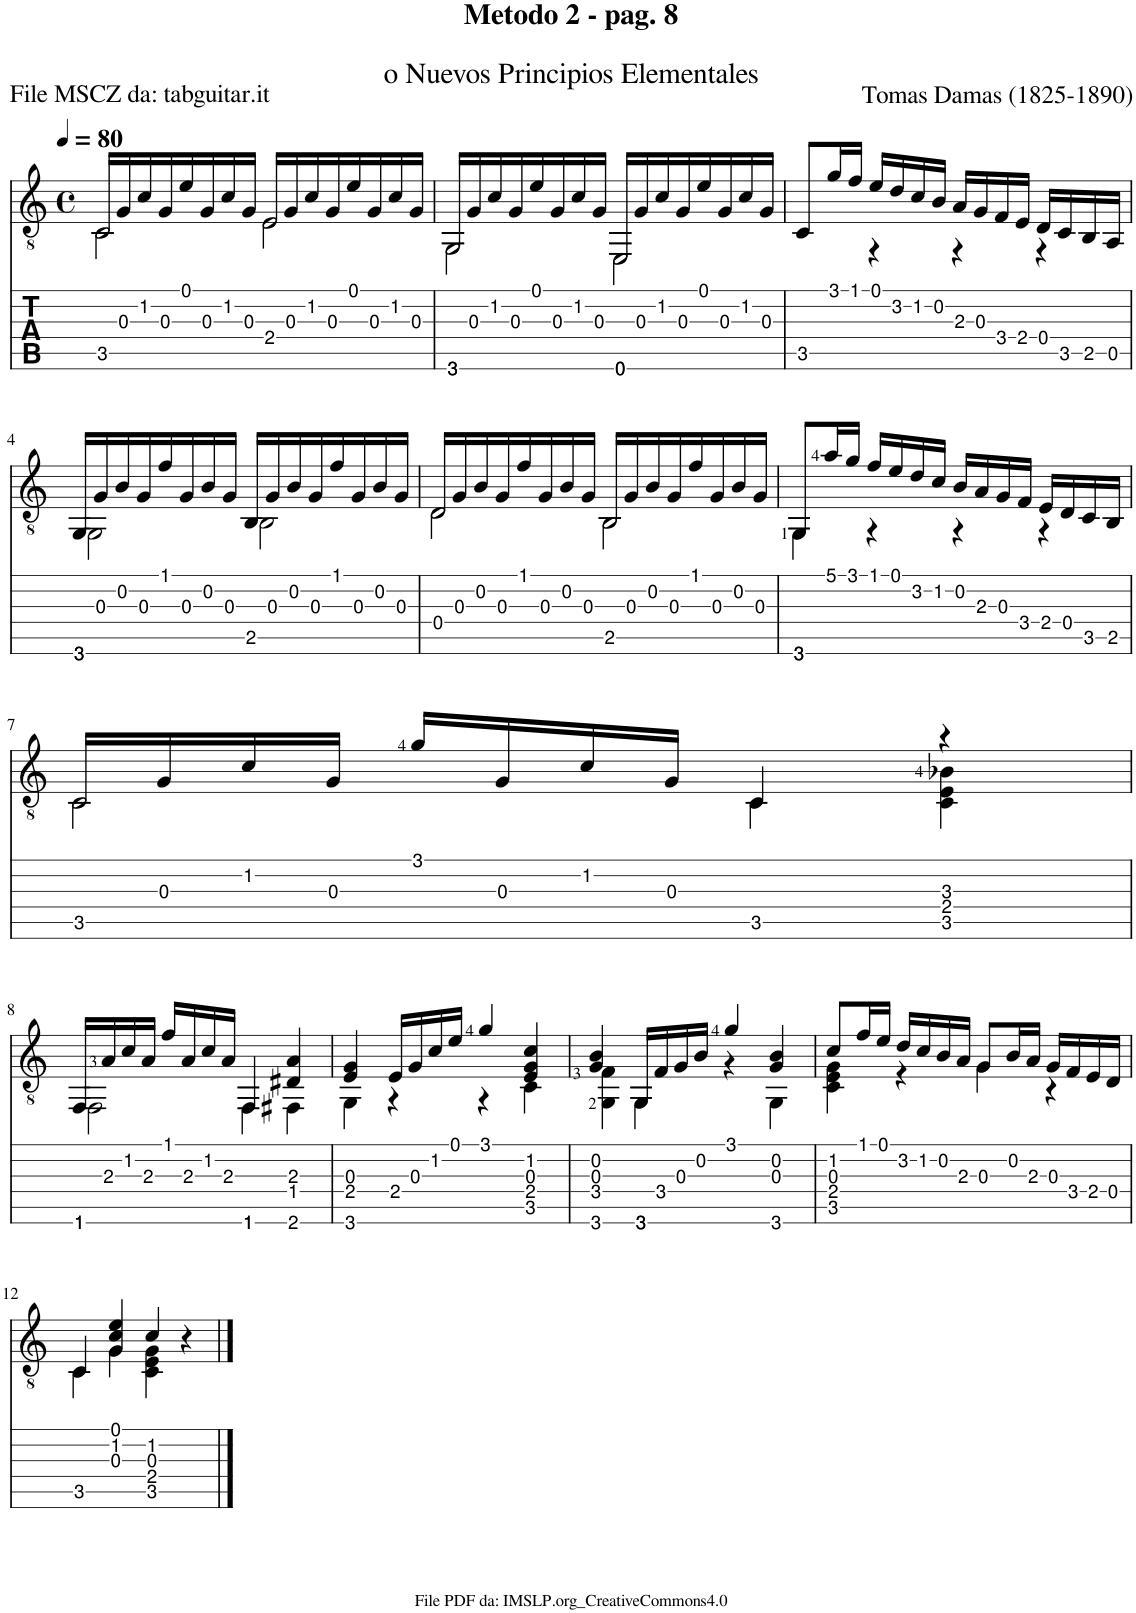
**kern	**kern
*part1	*part1
*staff2	*staff1
*I"Guitar	*
*I'Guit.	*
*stria6	*
*	*clefGv2
*k[]	*k[]
*M4/4	*M4/4
*met(c)	*met(c)
*MM80	*MM80
=1	=1
*^	*
!	!	!LO:N:head=open
*	*	*^
16CLL	2C	16C/LL	2C\
16GJ	.	16G/	.
16cL	.	16c/	.
16GJJ	.	16G/	.
16eLL	.	16e/	.
16GJ	.	16G/	.
16cL	.	16c/	.
16GJJ	.	16G/JJ	.
!	!	!LO:N:head=open	!
16ELL	2E	16E/LL	2E\
16GJ	.	16G/	.
16cL	.	16c/	.
16GJJ	.	16G/	.
16eLL	.	16e/	.
16GJ	.	16G/	.
16cL	.	16c/	.
16GJJ	.	16G/JJ	.
=2	=2	=2	=2
!	!	!LO:N:head=open	!
16GGLL	2GG	16GG/LL	2GG\
16GJ	.	16G/	.
16cL	.	16c/	.
16GJJ	.	16G/	.
16eLL	.	16e/	.
16GJ	.	16G/	.
16cL	.	16c/	.
16GJJ	.	16G/JJ	.
!	!	!LO:N:head=open	!
16EELL	2EE	16EE/LL	2EE\
16GJ	.	16G/	.
16cL	.	16c/	.
16GJJ	.	16G/	.
16eLL	.	16e/	.
16GJ	.	16G/	.
16cL	.	16c/	.
16GJJ	.	16G/JJ	.
=3	=3	=3	=3
8CL	4ryy	8C/L	4ryy
16gL	.	16g/L	.
16fJJ	.	16f/JJ	.
16eLL	4r	16e/LL	4r
16dJ	.	16d/	.
16cL	.	16c/	.
16BJJ	.	16B/JJ	.
16ALL	4r	16A/LL	4r
16GJ	.	16G/	.
16FL	.	16F/	.
16EJJ	.	16E/JJ	.
16DLL	4r	16D/LL	4r
16CJ	.	16C/	.
16BBL	.	16BB/	.
16AAJJ	.	16AA/JJ	.
!!LO:LB:g=z	!!
=4	=4	=4	=4
16GGLL	2GG	16GG/LL	2GG\
16GJ	.	16G/	.
16BL	.	16B/	.
16GJJ	.	16G/	.
16fLL	.	16f/	.
16GJ	.	16G/	.
16BL	.	16B/	.
16GJJ	.	16G/JJ	.
16BBLL	2BB	16BB/LL	2BB\
16GJ	.	16G/	.
16BL	.	16B/	.
16GJJ	.	16G/	.
16fLL	.	16f/	.
16GJ	.	16G/	.
16BL	.	16B/	.
16GJJ	.	16G/JJ	.
=5	=5	=5	=5
!	!	!LO:N:head=open	!
16DLL	2D	16D/LL	2D\
16GJ	.	16G/	.
16BL	.	16B/	.
16GJJ	.	16G/	.
16fLL	.	16f/	.
16GJ	.	16G/	.
16BL	.	16B/	.
16GJJ	.	16G/JJ	.
!	!	!LO:N:head=open	!
16BBLL	2BB	16BB/LL	2BB\
16GJ	.	16G/	.
16BL	.	16B/	.
16GJJ	.	16G/	.
16fLL	.	16f/	.
16GJ	.	16G/	.
16BL	.	16B/	.
16GJJ	.	16G/JJ	.
=6	=6	=6	=6
8GGL	4GG	8GG/L	4GG\
16aL	.	16a/L	.
16gJJ	.	16g/JJ	.
16fLL	4r	16f/LL	4r
16eJ	.	16e/	.
16dL	.	16d/	.
16cJJ	.	16c/JJ	.
16BLL	4r	16B/LL	4r
16AJ	.	16A/	.
16GL	.	16G/	.
16FJJ	.	16F/JJ	.
16ELL	4r	16E/LL	4r
16DJ	.	16D/	.
16CL	.	16C/	.
16BBJJ	.	16BB/JJ	.
!!LO:LB:g=z	!!
=7	=7	=7	=7
!	!	!LO:N:head=open	!
16CLL	2C	16C/LL	2C\
16GJ	.	16G/	.
16cL	.	16c/	.
16GJJ	.	16G/JJ	.
16gLL	.	16g/LL	.
16GJ	.	16G/	.
16cL	.	16c/	.
16GJJ	.	16G/JJ	.
4C	4C	4C/	4C\
4r	4C 4E 4B-	4r	4C\ 4E\ 4B-X\
!!LO:LB:g=z	!!
=8	=8	=8	=8
16FFLL	2FF	16FF/LL	2FF\
16AJ	.	16A/	.
16cL	.	16c/	.
16AJJ	.	16A/JJ	.
16fLL	.	16f/LL	.
16AJ	.	16A/	.
16cL	.	16c/	.
16AJJ	.	16A/JJ	.
4FF	4FF	4FF/	4FF\
4D# 4A	4FF#	4D#X/ 4A/	4FF#X\
=9	=9	=9	=9
4E 4G	4GG	4E/ 4G/	4GG\
16ELL	4r	16E/LL	4r
16GJ	.	16G/	.
16cL	.	16c/	.
16eJJ	.	16e/JJ	.
4g	4r	4g/	4r
4E 4G 4c	4C	4E/ 4G/ 4c/	4C\
=10	=10	=10	=10
4G 4B	4GG 4F	4G/ 4B/	4GG\ 4F\
16GGLL	4GG	16GG/LL	4GG\
16FJ	.	16F/	.
16GL	.	16G/	.
16BJJ	.	16B/JJ	.
4g	4r	4g/	4r
4G 4B	4GG	4G/ 4B/	4GG\
=11	=11	=11	=11
8cL	4C 4E 4G	8c/L	4C\ 4E\ 4G\
16fL	.	16f/L	.
16eJJ	.	16e/JJ	.
16dLL	4r	16d/LL	4r
16cJ	.	16c/	.
16BL	.	16B/	.
16AJJ	.	16A/JJ	.
8GL	4G	8G/L	4G\
16BL	.	16B/L	.
16AJJ	.	16A/JJ	.
16GLL	4r	16G/LL	4r
16FJ	.	16F/	.
16EL	.	16E/	.
16DJJ	.	16D/JJ	.
!!LO:LB:g=z	!!
=12	=12	=12	=12
4C	4C	4C/	4C\
4G 4c 4e	4G	4G/ 4c/ 4e/	4G\
4c	4C 4E 4G	4c/	4C\ 4E\ 4G\
4r	4ryy	4r	4ryy
*v	*v	*	*
*	*v	*v
==	==
*-	*-
